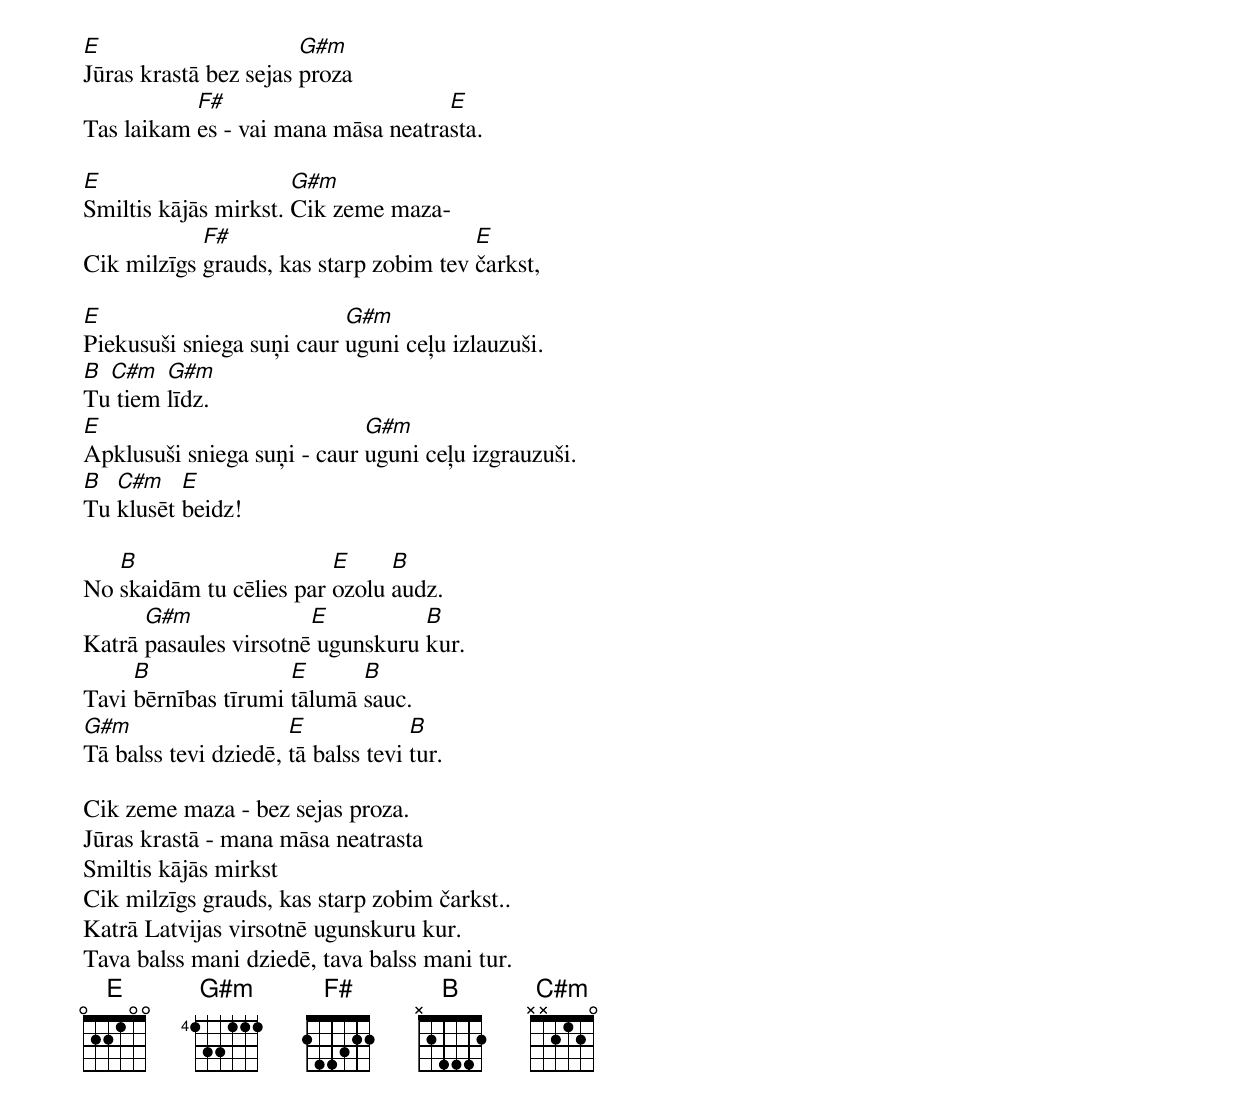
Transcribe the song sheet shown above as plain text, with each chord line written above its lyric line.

E                      G#m
Jūras krastā bez sejas proza
           F#                       E
Tas laikam es - vai mana māsa neatrasta.

E                     G#m
Smiltis kājās mirkst. Cik zeme maza-
            F#                          E
Cik milzīgs grauds, kas starp zobim tev čarkst,

E                          G#m
Piekusuši sniega suņi caur uguni ceļu izlauzuši.
B C#m   G#m
Tu tiem līdz.
E                            G#m
Apklusuši sniega suņi - caur uguni ceļu izgrauzuši.
B  C#m    E
Tu klusēt beidz!

   B                     E     B
No skaidām tu cēlies par ozolu audz.
      G#m              E          B
Katrā pasaules virsotnē ugunskuru kur.
     B               E      B
Tavi bērnības tīrumi tālumā sauc.
G#m                   E             B
Tā balss tevi dziedē, tā balss tevi tur.

Cik zeme maza - bez sejas proza.
Jūras krastā - mana māsa neatrasta
Smiltis kājās mirkst
Cik milzīgs grauds, kas starp zobim čarkst..
Katrā Latvijas virsotnē ugunskuru kur.
Tava balss mani dziedē, tava balss mani tur.
